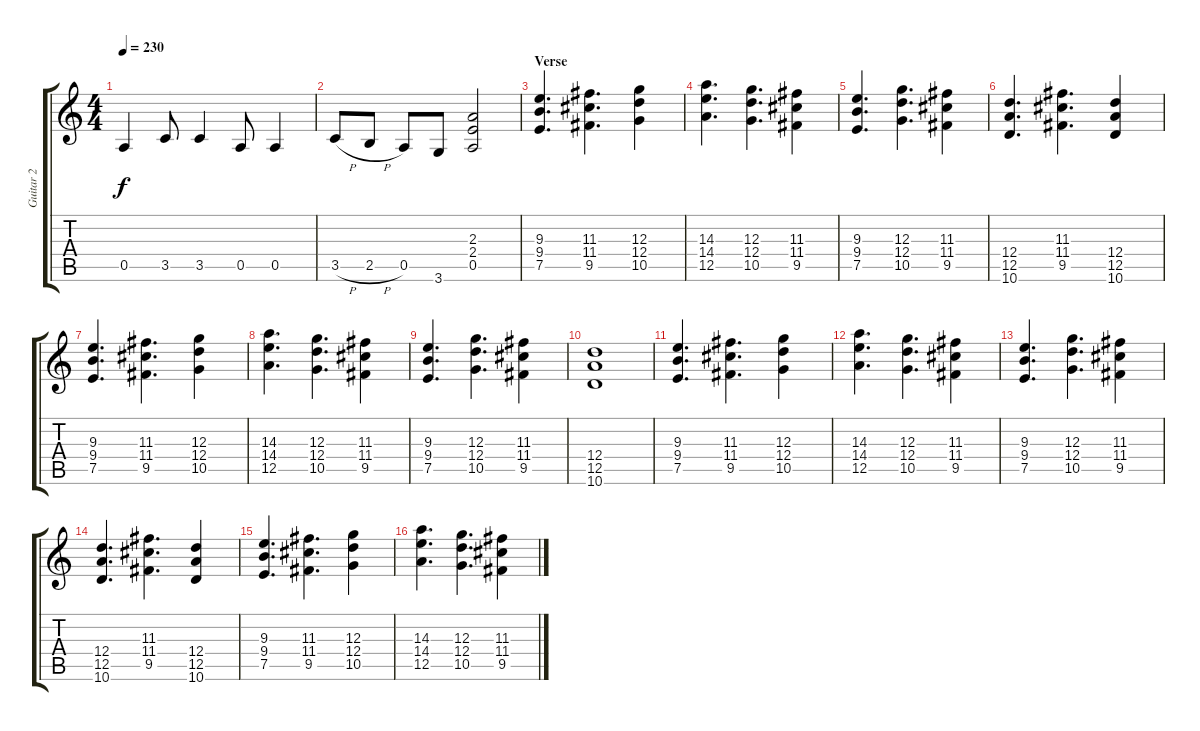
\track ("Guitar 2" "Guitar 2") {instrument distortionguitar}
\staff {score tabs}
\tuning (E4 B3 G3 D3 A2 E2) {hide}
\ts (4 4)
\tempo 230
\clef g2
\ks c
0.5.4{dy f} 3.5.8 3.5.4 0.5.8 0.5.4 |
3.5{h}.8 2.5{h}.8 0.5.8 3.6.8 (2.3 2.4 0.5).2 |
\section ("" "Verse")
(9.3 9.4 7.5).4{d} (11.3 11.4 9.5).4{d} (12.3 12.4 10.5).4 |
(14.3 14.4 12.5).4{d} (12.3 12.4 10.5).4{d} (11.3 11.4 9.5).4 |
(9.3 9.4 7.5).4{d} (12.3 12.4 10.5).4{d} (11.3 11.4 9.5).4 |
(12.4 12.5 10.6).4{d} (11.3 11.4 9.5).4{d} (12.4 12.5 10.6).4 |
(9.3 9.4 7.5).4{d} (11.3 11.4 9.5).4{d} (12.3 12.4 10.5).4 |
(14.3 14.4 12.5).4{d} (12.3 12.4 10.5).4{d} (11.3 11.4 9.5).4 |
(9.3 9.4 7.5).4{d} (12.3 12.4 10.5).4{d} (11.3 11.4 9.5).4 |
(12.4 12.5 10.6).1 |
(9.3 9.4 7.5).4{d} (11.3 11.4 9.5).4{d} (12.3 12.4 10.5).4 |
(14.3 14.4 12.5).4{d} (12.3 12.4 10.5).4{d} (11.3 11.4 9.5).4 |
(9.3 9.4 7.5).4{d} (12.3 12.4 10.5).4{d} (11.3 11.4 9.5).4 |
(12.4 12.5 10.6).4{d} (11.3 11.4 9.5).4{d} (12.4 12.5 10.6).4 |
(9.3 9.4 7.5).4{d} (11.3 11.4 9.5).4{d} (12.3 12.4 10.5).4 |
(14.3 14.4 12.5).4{d} (12.3 12.4 10.5).4{d} (11.3 11.4 9.5).4
